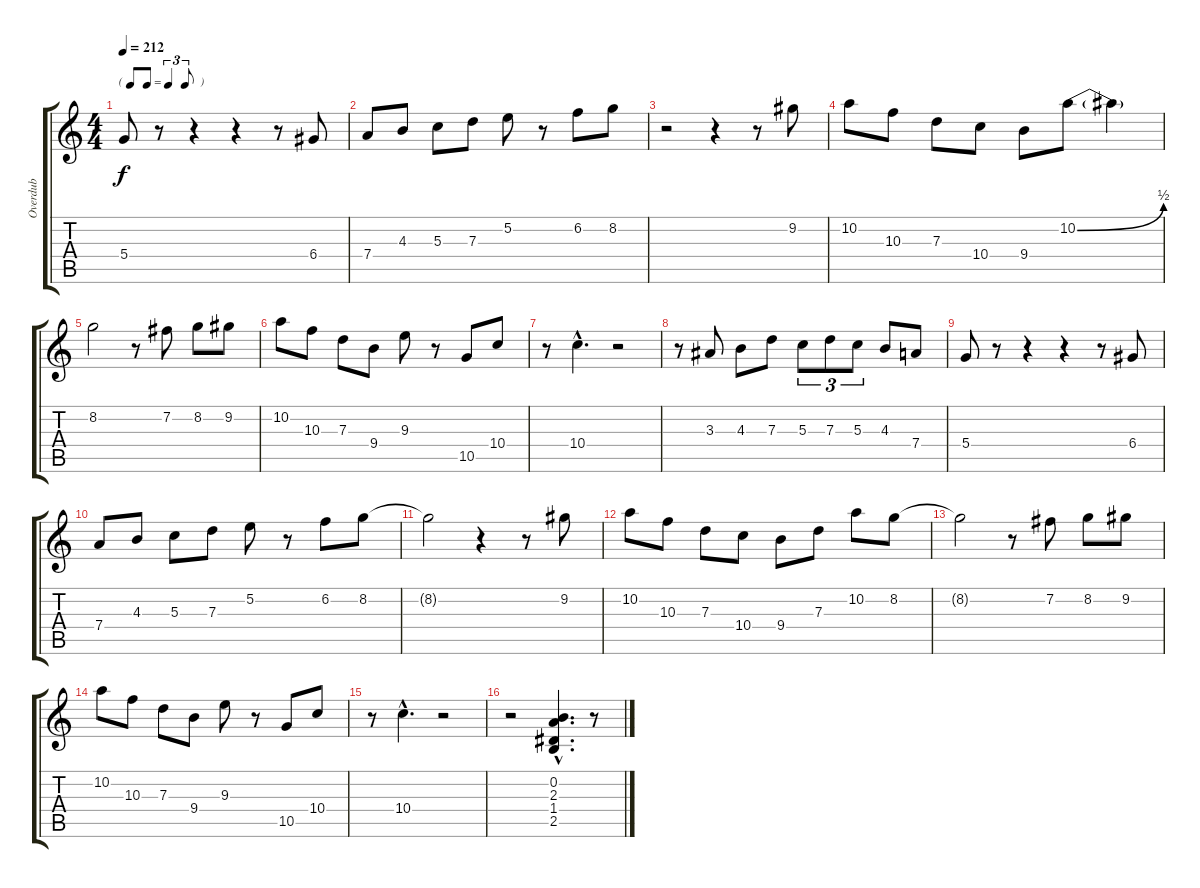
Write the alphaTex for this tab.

\track ("Overdub" "Overdub") {instrument electricbasspick}
\staff {score tabs}
\tuning (E4 B3 G3 D3 A2 E2) {hide}
\ts (4 4)
\tf triplet8th
\tempo 212
\clef g2
\ks c
5.4.8{dy f instrument electricbasspick} r.8 r.4 r.4 r.8 6.4.8 |
7.4.8 4.3.8 5.3.8 7.3.8 5.2.8 r.8 6.2.8 8.2.8 |
r.2 r.4 r.8 9.2.8 |
10.2.8 10.3.8 7.3.8 10.4.8 9.4.8 10.2{be (bend 0 0 60 2)}.8 10.2{t}.4 |
8.2.2 r.8 7.2.8 8.2.8 9.2.8 |
10.2.8 10.3.8 7.3.8 9.4.8 9.3.8 r.8 10.5.8 10.4.8 |
r.8 10.4{hac}.4{d} r.2 |
r.8 3.3.8 4.3.8 7.3.8 5.3.8{tu (3 2)} 7.3.8{tu (3 2)} 5.3.8{tu (3 2)} 4.3.8 7.4.8 |
5.4.8 r.8 r.4 r.4 r.8 6.4.8 |
7.4.8 4.3.8 5.3.8 7.3.8 5.2.8 r.8 6.2.8 8.2.8 |
8.2{t}.2 r.4 r.8 9.2.8 |
10.2.8 10.3.8 7.3.8 10.4.8 9.4.8 7.3.8 10.2.8 8.2.8 |
8.2{t}.2 r.8 7.2.8 8.2.8 9.2.8 |
10.2.8 10.3.8 7.3.8 9.4.8 9.3.8 r.8 10.5.8 10.4.8 |
r.8 10.4{hac}.4{d} r.2 |
r.2 (0.2{hac} 2.3{hac} 1.4{hac} 2.5{hac}).4{d} r.8
